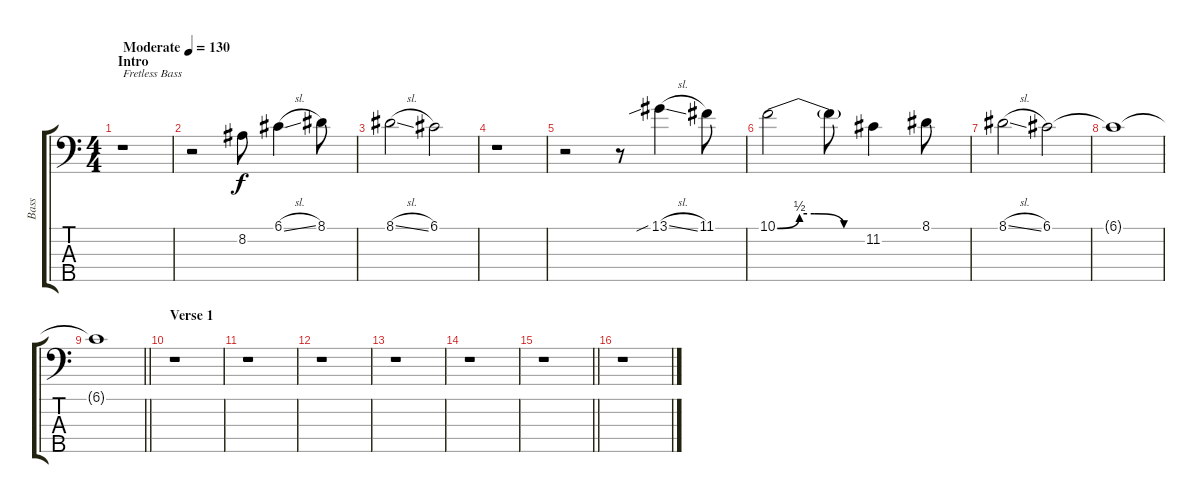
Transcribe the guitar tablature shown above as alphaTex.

\track ("Bass" "Bass") {instrument fretlessbass}
\staff {score tabs}
\tuning (G2 D2 A1 E1 B0) {hide}
\ts (4 4)
\section ("" "Intro")
\tempo (130 "Moderate")
\clef f4
\ks c
r.1{txt "Fretless Bass" dy f volume 11 instrument fretlessbass} |
r.2 8.2.8 6.1{sl}.4 8.1.8 |
8.1{sl}.2 6.1.2 |
r.1 |
r.2 r.8 13.1{sib sl}.4 11.1.8 |
10.1{be (custom 0 0 15 2 25 2 45 0 60 0)}.2 10.1{t}.8 11.2.4 8.1.8 |
8.1{sl}.2 6.1.2 |
6.1{t}.1{volume 0} |
\barLineRight lightlight
6.1{t}.1 |
\section ("" "Verse 1")
r.1{volume 9} |
r.1 |
r.1 |
r.1 |
r.1 |
\barLineRight lightlight
r.1 |
\section ("" "")
r.1
